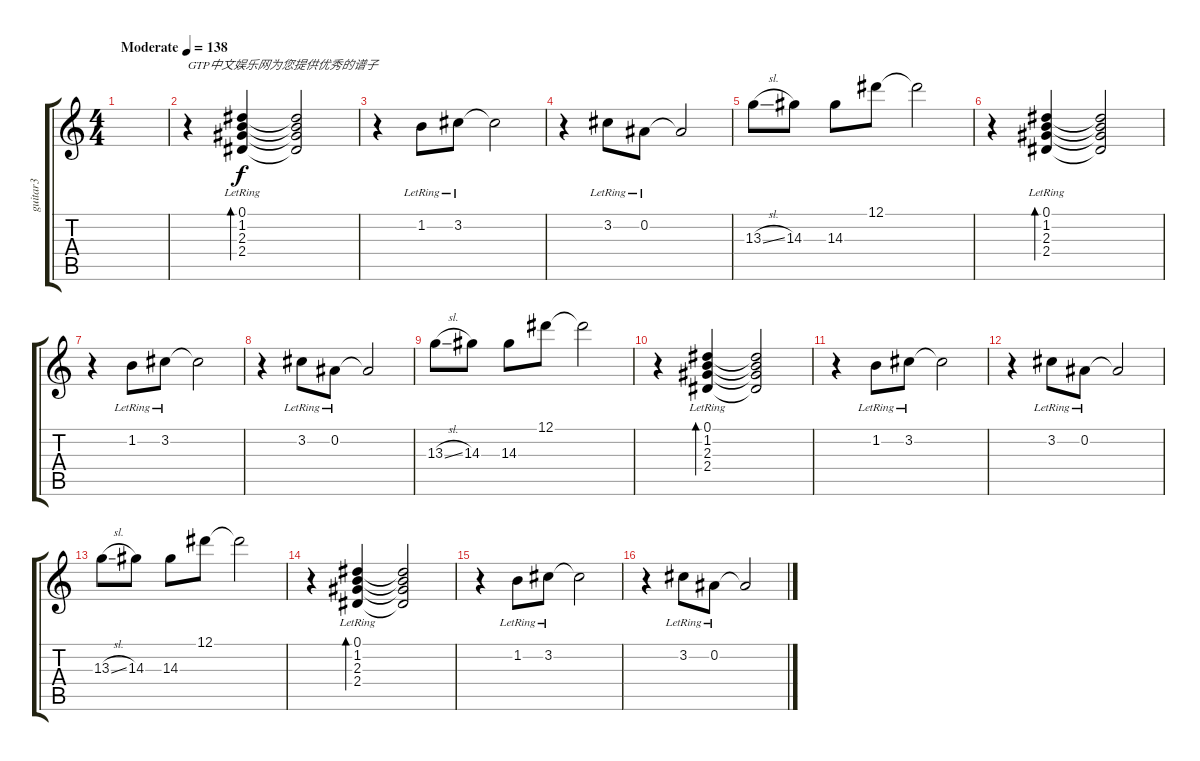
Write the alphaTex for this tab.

\track ("guitar3" "guitar3") {instrument electricguitarclean}
\staff {score tabs}
\tuning (Eb4 Bb3 Gb3 Db3 Ab2 Eb2) {hide}
\ts (4 4)
\tempo (138 "Moderate")
\clef g2
\ks c
|
r.4{txt "GTP中文娱乐网为您提供优秀的谱子"} (0.1{lr} 1.2{lr} 2.3 2.4).4{bd 480} (0.1{t} 1.2{t} 2.3{t} 2.4{t}).2 |
r.4 1.2{lr}.8 3.2{lr}.8 3.2{t}.2 |
r.4 3.2{lr}.8 0.2{lr}.8 0.2{t}.2 |
13.3{sl}.8 14.3.8 14.3.8 12.1.8 12.1{t}.2 |
r.4 (0.1{lr} 1.2{lr} 2.3 2.4).4{bd 480} (0.1{t} 1.2{t} 2.3{t} 2.4{t}).2 |
r.4 1.2{lr}.8 3.2{lr}.8 3.2{t}.2 |
r.4 3.2{lr}.8 0.2{lr}.8 0.2{t}.2 |
13.3{sl}.8 14.3.8 14.3.8 12.1.8 12.1{t}.2 |
r.4 (0.1{lr} 1.2{lr} 2.3 2.4).4{bd 480} (0.1{t} 1.2{t} 2.3{t} 2.4{t}).2 |
r.4 1.2{lr}.8 3.2{lr}.8 3.2{t}.2 |
r.4 3.2{lr}.8 0.2{lr}.8 0.2{t}.2 |
13.3{sl}.8 14.3.8 14.3.8 12.1.8 12.1{t}.2 |
r.4 (0.1{lr} 1.2{lr} 2.3 2.4).4{bd 480} (0.1{t} 1.2{t} 2.3{t} 2.4{t}).2 |
r.4 1.2{lr}.8 3.2{lr}.8 3.2{t}.2 |
r.4 3.2{lr}.8 0.2{lr}.8 0.2{t}.2
